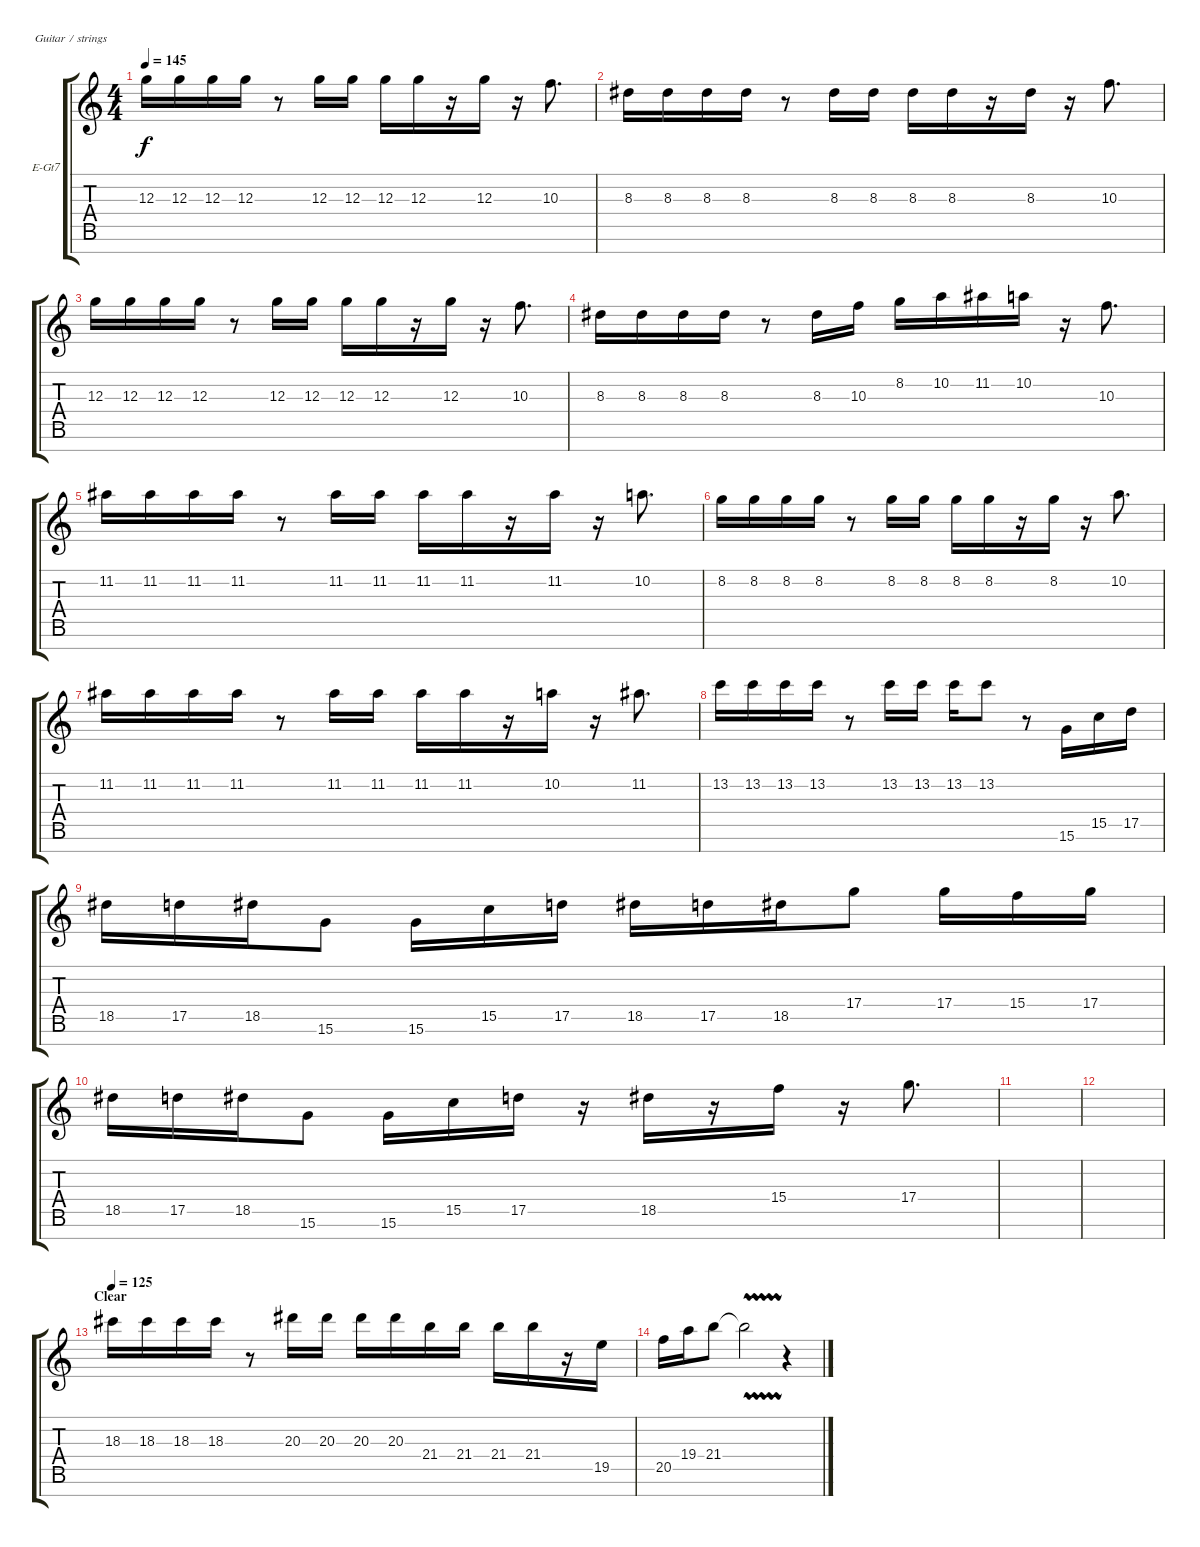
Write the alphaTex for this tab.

\defaultSystemsLayout 4
\bracketExtendMode groupsimilarinstruments
\firstSystemTrackNameOrientation horizontal
\otherSystemsTrackNameOrientation horizontal
\track ("Electric Guitar" "E-Gt7") {instrument overdrivenguitar}
\staff {score tabs}
\tuning (E4 B3 G3 D3 A2 E2 B1)
\ts (4 4)
\tempo 145
\clef g2
\ks c
12.3.16{dy f} 12.3.16 12.3.16 12.3.16 r.8 12.3.16 12.3.16 12.3.16 12.3.16 r.16 12.3.16 r.16 10.3.8{d} |
8.3.16 8.3.16 8.3.16 8.3.16 r.8 8.3.16 8.3.16 8.3.16 8.3.16 r.16 8.3.16 r.16 10.3.8{d} |
12.3.16 12.3.16 12.3.16 12.3.16 r.8 12.3.16 12.3.16 12.3.16 12.3.16 r.16 12.3.16 r.16 10.3.8{d} |
8.3.16 8.3.16 8.3.16 8.3.16 r.8 8.3.16 10.3.16 8.2.16 10.2.16 11.2.16 10.2.16 r.16 10.3.8{d} |
11.2.16 11.2.16 11.2.16 11.2.16 r.8 11.2.16 11.2.16 11.2.16 11.2.16 r.16 11.2.16 r.16 10.2.8{d} |
8.2.16 8.2.16 8.2.16 8.2.16 r.8 8.2.16 8.2.16 8.2.16 8.2.16 r.16 8.2.16 r.16 10.2.8{d} |
11.2.16 11.2.16 11.2.16 11.2.16 r.8 11.2.16 11.2.16 11.2.16 11.2.16 r.16 10.2.16 r.16 11.2.8{d} |
13.2.16 13.2.16 13.2.16 13.2.16 r.8 13.2.16 13.2.16 13.2.16 13.2.8 r.8 15.6.16 15.5.16 17.5.16 |
18.5.16 17.5.16 18.5.16 15.6.8 15.6.16 15.5.16 17.5.16 18.5.16 17.5.16 18.5.16 17.4.8 17.4.16 15.4.16 17.4.16 |
18.5.16 17.5.16 18.5.16 15.6.8 15.6.16 15.5.16 17.5.16 r.16 18.5.16 r.16 15.4.16 r.16 17.4.8{d} |
|
|
\section ("" "Clear")
\tempo 125
18.3.16 18.3.16 18.3.16 18.3.16 r.8 20.3.16 20.3.16 20.3.16 20.3.16 21.4.16 21.4.16 21.4.16 21.4.16 r.16 19.5.16 |
20.5.16 19.4.16 21.4.8 21.4{vw t}.2 r.4
